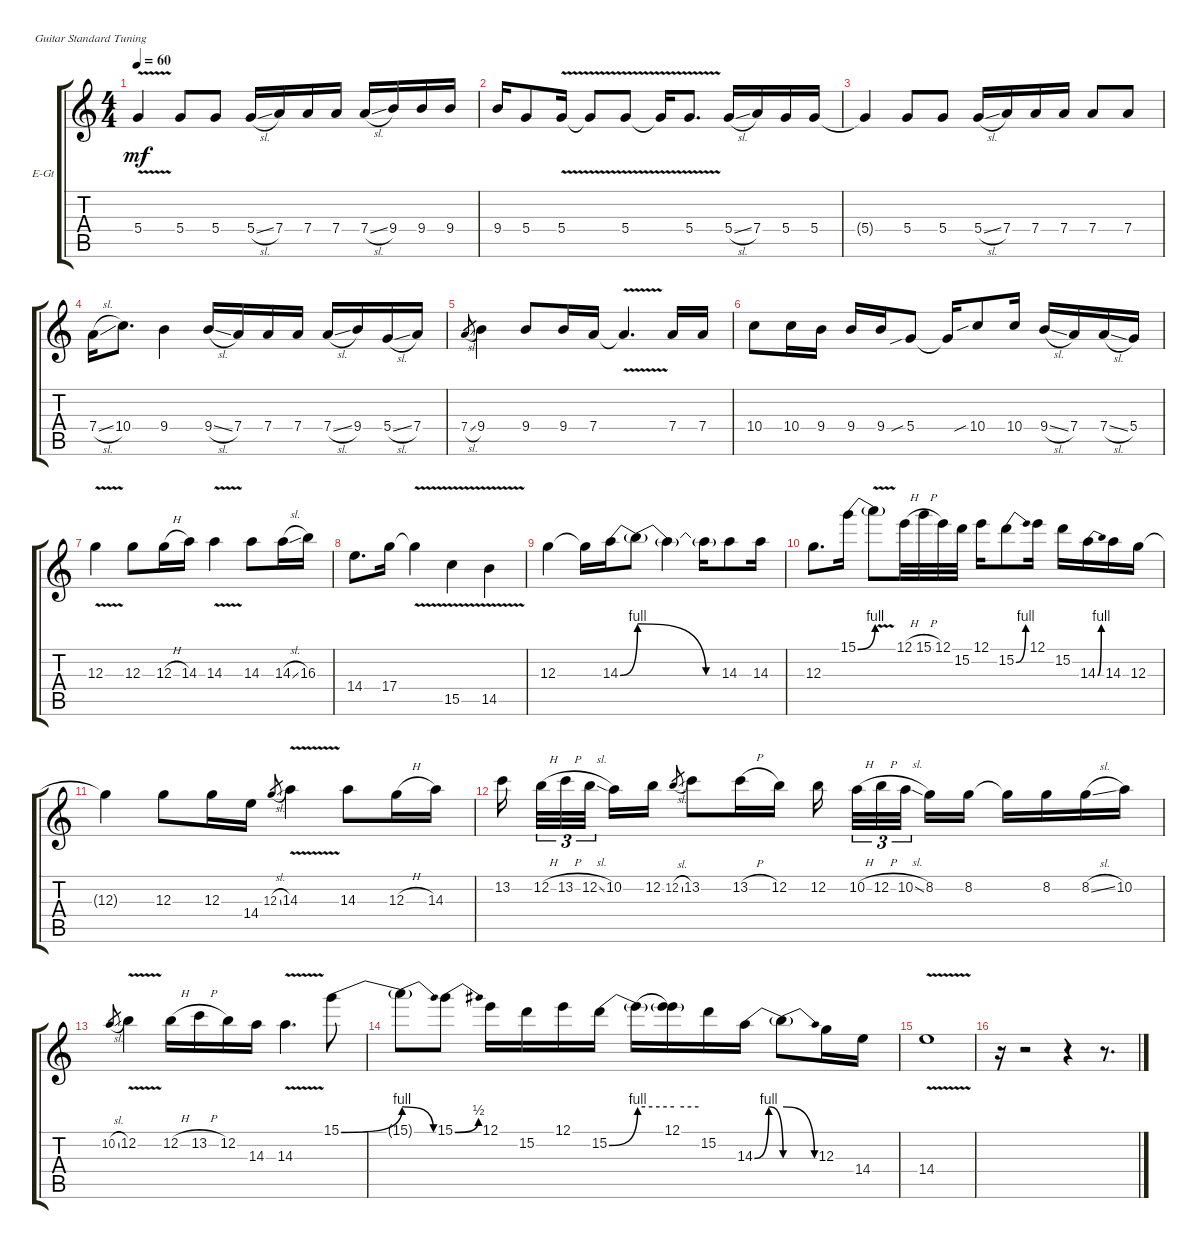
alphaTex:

\defaultSystemsLayout 4
\bracketExtendMode groupsimilarinstruments
\firstSystemTrackNameOrientation horizontal
\otherSystemsTrackNameOrientation horizontal
\track ("Lead" "E-Gt") {instrument distortionguitar}
\staff {score tabs}
\tuning (E4 B3 G3 D3 A2 E2)
\ts (4 4)
\tempo 60
\clef g2
\scale
0.333333
\ks c
5.4{v}.4{dy mf} 5.4.8 5.4.8 5.4{sl}.16 7.4.16 7.4.16 7.4.16 7.4{sl}.16 9.4.16 9.4.16 9.4.16 |
\scale
0.333333 9.4.16 5.4.8 5.4{v}.16 5.4{v t}.8 5.4{v}.8 5.4{v t}.16 5.4{v}.8{d} 5.4{sl}.16 7.4.16 5.4.16 5.4.16 |
\scale
0.333333 5.4{t}.4 5.4.8 5.4.8 5.4{sl}.16 7.4.16 7.4.16 7.4.16 7.4.8 7.4.8 |
\scale
0.333333 7.4{sl}.16 10.4.8{d} 9.4.4 9.4{sl}.16 7.4.16 7.4.16 7.4.16 7.4{sl}.16 9.4.16 5.4{sl}.16 7.4.16 |
\scale
0.333333 7.4{sl}.8{gr} 9.4.4 9.4.8 9.4.16 7.4.16 7.4{v t}.4{d} 7.4.16 7.4.16 |
\scale
0.333333 10.4.8 10.4.16 9.4.16 9.4.16 9.4.16 5.4{sib}.8 5.4{t}.16 10.4{sib}.8 10.4.16 9.4{sl}.16 7.4.16 7.4{sl}.16 5.4.16 |
\scale
0.333333 12.3{v}.4 12.3.8 12.3{h}.16 14.3.16 14.3{v}.4 14.3.8 14.3{sl}.16 16.3.16 |
\scale
0.333333 14.4.8{d} 17.4.16 17.4{v t}.4 15.5{v}.4 14.5{v}.4 |
\scale
0.333333 12.3.4 12.3{t}.16 14.3{be (bend 0 0 60 4)}.16 14.3{be (release 0 4 60 0) t}.8 14.3{t}.4 14.3{be (hold 0 0 60 0) t}.16 14.3.8 14.3.16 |
\scale
0.333333 12.3.8{d} 15.1{be (bend 0 0 60 4)}.16 15.1{v t}.8 12.1{h}.32 15.1{h}.32 12.1.32 15.2.32 12.1.16 15.2{be (bend 0 0 60 4)}.8 12.1.16 15.2.16 14.3{be (bend 0 0 60 4)}.16 14.3.16 12.3.16 |
\scale
0.333333 12.3{t}.4 12.3.8 12.3.16 14.4.16 12.3{sl}.8{gr} 14.3{v}.4 14.3.8 12.3{h}.16 14.3.16 |
\scale
0.333333 13.2.16 12.2{h}.32{tu (3 2)} 13.2{h}.32{tu (3 2)} 12.2{sl}.32{tu (3 2)} 10.2.16 12.2.16 12.2{sl}.8{gr} 13.2.8 13.2{h}.16 12.2.16 12.2.16 10.2{h}.32{tu (3 2)} 12.2{h}.32{tu (3 2)} 10.2{sl}.32{tu (3 2)} 8.2.16 8.2.16 8.2{t}.16 8.2.16 8.2{sl}.16 10.2.16 |
\scale
0.333333 10.2{sl}.8{gr} 12.2{v}.4 12.2{h}.16 13.2{h}.16 12.2.16 14.3.16 14.3{v}.4{d} 15.1{be (bend 0 0 60 4)}.8 |
\scale
0.333333 15.1{be (release 0 4 60 0) t}.8 15.1{be (bend 0 0 60 2)}.8 12.1.16 15.2.16 12.1.16 15.2{be (bend 0 0 60 4)}.16 15.2{be (hold 0 4 60 4) t}.16 (12.1 15.2{be (hold 0 4 60 4) t}).16 15.2.16 14.3{be (bendrelease 0 0 30 4 30 4 60 0)}.16 14.3{be (release 0 4 60 0) t}.8 12.3.16 14.4.16 |
\scale
0.333333 14.4{v}.1 |
\scale
0.333333 r.16 r.2 r.4 r.8{d}
